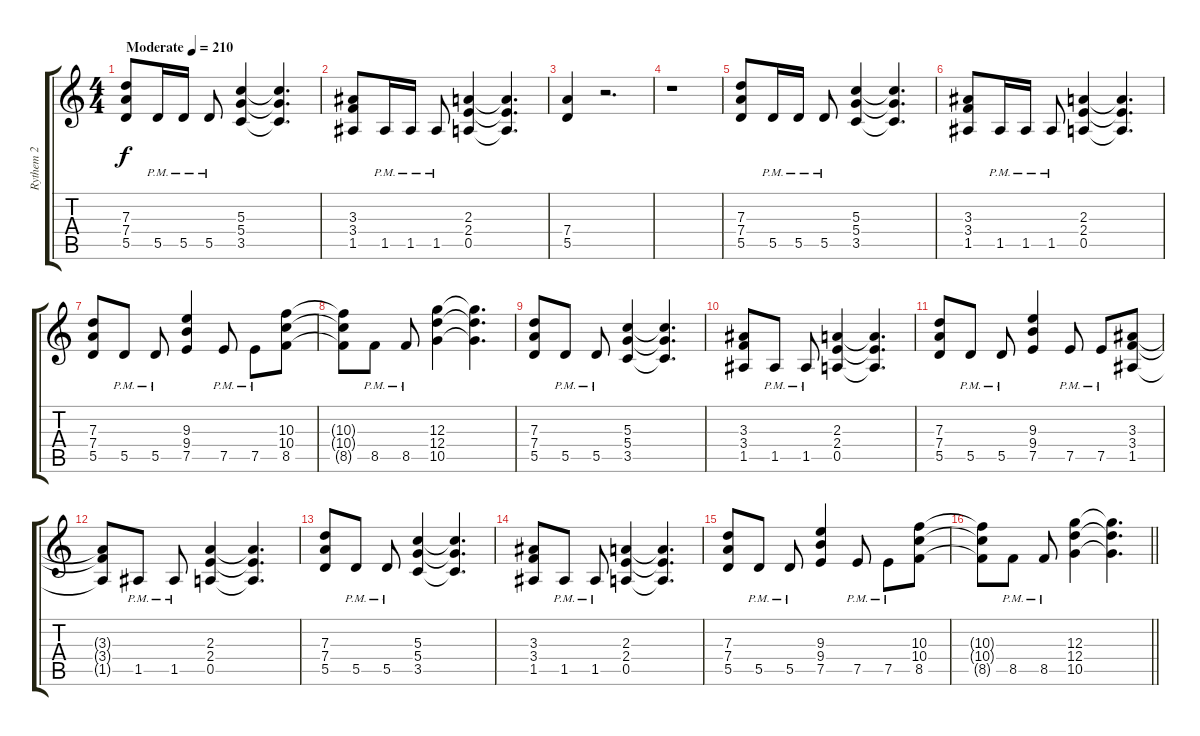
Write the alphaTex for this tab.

\track ("Rythem 2" "Rythem 2") {instrument overdrivenguitar}
\staff {score tabs}
\tuning (E4 B3 G3 D3 A2 D2) {hide}
\ts (4 4)
\tempo (210 "Moderate")
\clef g2
\ks c
(7.3 7.4 5.5).8{dy f instrument overdrivenguitar} 5.5{pm}.16 5.5{pm}.16 5.5{pm}.8 (5.3 5.4 3.5).4 (5.3{t} 5.4{t} 3.5{t}).4{d} |
(3.3 3.4 1.5).8 1.5{pm}.16 1.5{pm}.16 1.5{pm}.8 (2.3 2.4 0.5).4 (2.3{t} 2.4{t} 0.5{t}).4{d} |
(7.4 5.5).4 r.2{d} |
r.1 |
(7.3 7.4 5.5).8 5.5{pm}.16 5.5{pm}.16 5.5{pm}.8 (5.3 5.4 3.5).4 (5.3{t} 5.4{t} 3.5{t}).4{d} |
(3.3 3.4 1.5).8 1.5{pm}.16 1.5{pm}.16 1.5{pm}.8 (2.3 2.4 0.5).4 (2.3{t} 2.4{t} 0.5{t}).4{d} |
(7.3 7.4 5.5).8 5.5{pm}.8 5.5{pm}.8 (9.3 9.4 7.5).4 7.5{pm}.8 7.5{pm}.8 (10.3 10.4 8.5).8 |
(10.3{t} 10.4{t} 8.5{t}).8 8.5{pm}.8 8.5{pm}.8 (12.3 12.4 10.5).4 (12.3{t} 12.4{t} 10.5{t}).4{d} |
(7.3 7.4 5.5).8 5.5{pm}.8 5.5{pm}.8 (5.3 5.4 3.5).4 (5.3{t} 5.4{t} 3.5{t}).4{d} |
(3.3 3.4 1.5).8 1.5{pm}.8 1.5{pm}.8 (2.3 2.4 0.5).4 (2.3{t} 2.4{t} 0.5{t}).4{d} |
(7.3 7.4 5.5).8 5.5{pm}.8 5.5{pm}.8 (9.3 9.4 7.5).4 7.5{pm}.8 7.5{pm}.8 (3.3 3.4 1.5).8 |
(3.3{t} 3.4{t} 1.5{t}).8 1.5{pm}.8 1.5{pm}.8 (2.3 2.4 0.5).4 (2.3{t} 2.4{t} 0.5{t}).4{d} |
(7.3 7.4 5.5).8 5.5{pm}.8 5.5{pm}.8 (5.3 5.4 3.5).4 (5.3{t} 5.4{t} 3.5{t}).4{d} |
(3.3 3.4 1.5).8 1.5{pm}.8 1.5{pm}.8 (2.3 2.4 0.5).4 (2.3{t} 2.4{t} 0.5{t}).4{d} |
(7.3 7.4 5.5).8 5.5{pm}.8 5.5{pm}.8 (9.3 9.4 7.5).4 7.5{pm}.8 7.5{pm}.8 (10.3 10.4 8.5).8 |
\barLineRight lightlight
(10.3{t} 10.4{t} 8.5{t}).8 8.5{pm}.8 8.5{pm}.8 (12.3 12.4 10.5).4 (12.3{t} 12.4{t} 10.5{t}).4{d}
